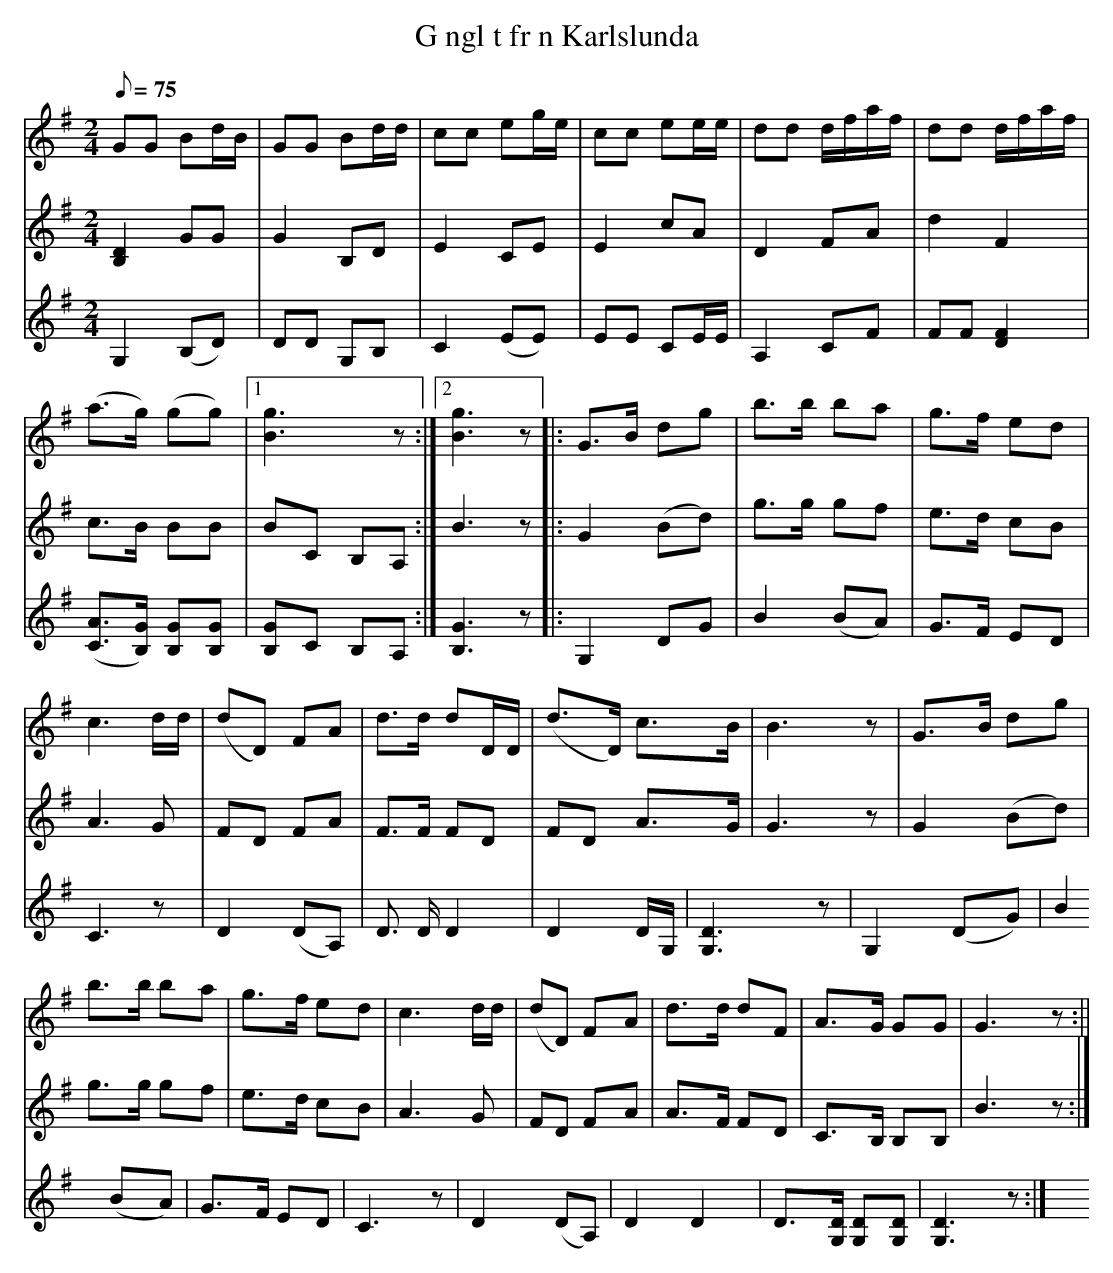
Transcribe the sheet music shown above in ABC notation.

X:1
T: G ngl t fr n Karlslunda
M: 2/4
L: 1/8
Q: 75
K:G % 1 sharps
GG Bd/2B/2|GG Bd/2d/2|cc eg/2e/2|cc ee/2e/2|dd d/2f/2a/2f/2|dd d/2f/2a/2f/2|
(a3/2g/2) (gg)|1[g3B3] z:|2[g3B3] z||:G3/2B/2 dg|b3/2b/2 ba|g3/2f/2 ed|
c3 d/2d/2|(dD) FA|d3/2d/2 dD/2D/2|(d3/2D/2) c3/2B/2|B3 z|G3/2B/2 dg|
b3/2b/2 ba|g3/2f/2 ed|c3 d/2d/2|(dD) FA|d3/2d/2 dF|A3/2G/2 GG|G3 z:||
V:2
[D2B,2] GG|G2 B,D|E2 CE|E2 cA|D2 FA|d2 F2|
c3/2B/2 BB|BC B,A,:|B3 z||:G2 (Bd)|g3/2g/2 gf|e3/2d/2 cB|
A3 G|FD FA|F3/2F/2 FD|FD A3/2G/2|G3 z|G2 (Bd)|
g3/2g/2 gf|e3/2d/2 cB|A3 G|FD FA|A3/2F/2 FD|C3/2B,/2 B,B,|B3 z:|
V:3
G,2 (B,D)|DD G,B,|C2 (EE) | EE CE/2E/2|A,2 CF|FF [F2D2]|
([A3/2C3/2][G/2B,/2]) [GB,][GB,] |[GB,]C B,A,:|[G3B,3] z||:G,2 DG|B2 (BA)|G3/2F/2 ED|
C3 z|D2 (DA,) |D3/2 D/2 D2|D2 D/2G,/2|[D3G,3] z|G,2 (DG) |
B2 (BA)|G3/2F/2 ED|C3 z|D2 (DA,) |D2 D2|D3/2[D/2G,/2] [DG,][DG,] |[D3G,3] z:|
